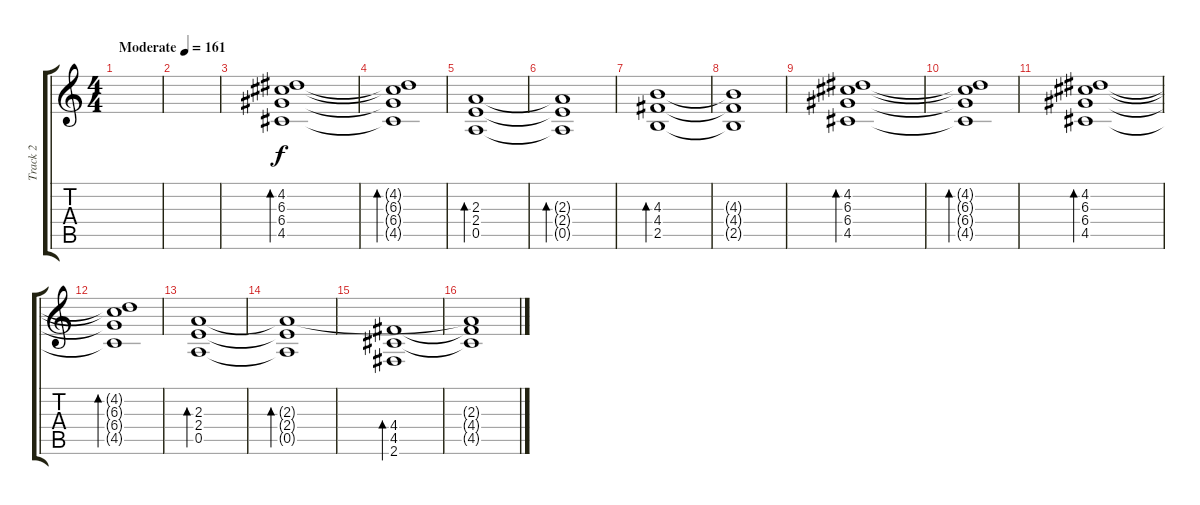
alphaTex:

\track ("Track 2" "Track 2") {mute instrument overdrivenguitar}
\staff {score tabs}
\tuning (E4 B3 G3 D3 A2 E2) {hide}
\ts (4 4)
\tempo (161 "Moderate")
\clef g2
\ks c
|
|
(4.2 6.3 6.4 4.5).1{bd 240} |
(4.2{t} 6.3{t} 6.4{t} 4.5{t}).1{bd 240} |
(2.3 2.4 0.5).1{bd 240} |
(2.3{t} 2.4{t} 0.5{t}).1{bd 240} |
(4.3 4.4 2.5).1{bd 240} |
(4.3{t} 4.4{t} 2.5{t}).1 |
(4.2 6.3 6.4 4.5).1{bd 240} |
(4.2{t} 6.3{t} 6.4{t} 4.5{t}).1{bd 240} |
(4.2 6.3 6.4 4.5).1{bd 240} |
(4.2{t} 6.3{t} 6.4{t} 4.5{t}).1{bd 240} |
(2.3 2.4 0.5).1{bd 240} |
(2.3{t} 2.4{t} 0.5{t}).1{bd 240} |
(4.4 4.5 2.6).1{bd 240} |
(2.3{t} 4.4{t} 4.5{t}).1
